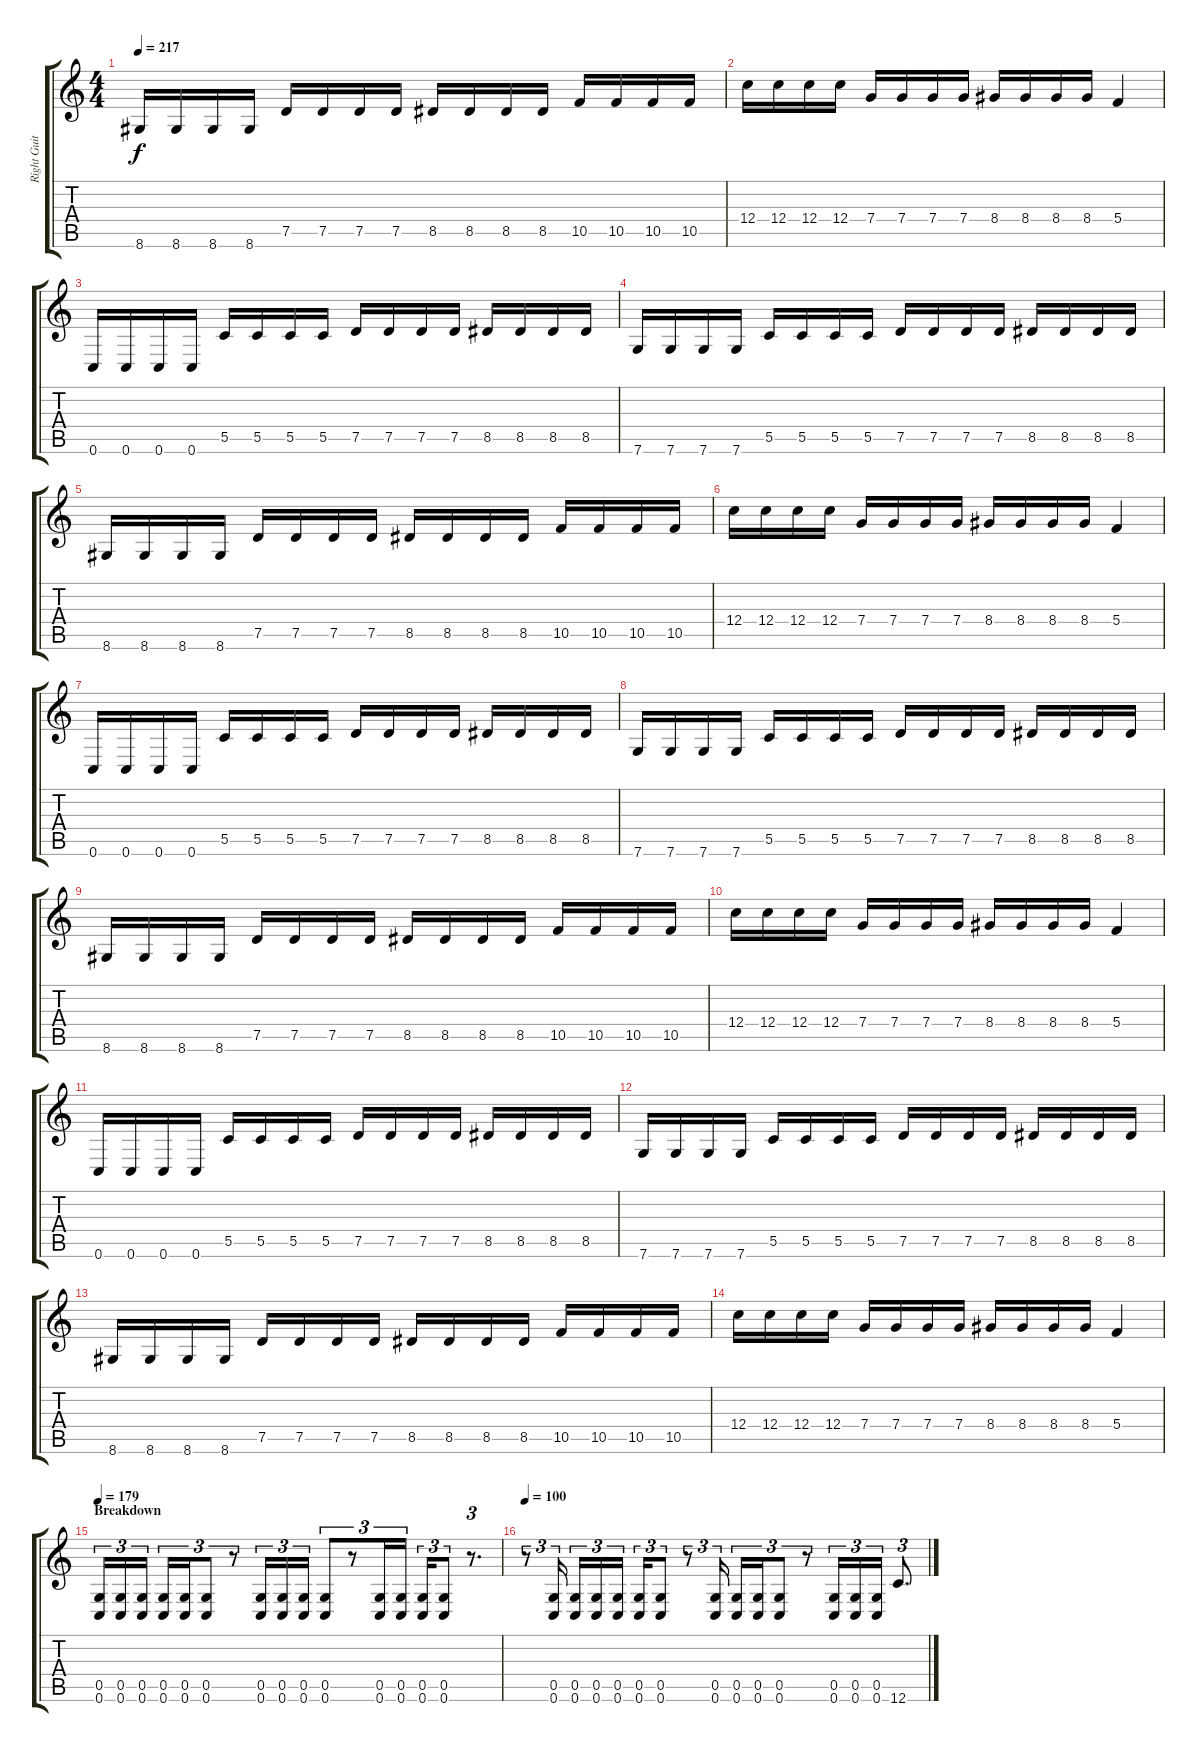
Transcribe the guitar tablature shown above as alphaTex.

\track ("Right Guitar" "Right Guit") {instrument distortionguitar}
\staff {score tabs}
\tuning (D4 A3 F3 C3 G2 C2) {hide}
\ts (4 4)
\tempo 217
\clef g2
\ks c
8.6.16{dy f} 8.6.16 8.6.16 8.6.16 7.5.16 7.5.16 7.5.16 7.5.16 8.5.16 8.5.16 8.5.16 8.5.16 10.5.16 10.5.16 10.5.16 10.5.16 |
12.4.16 12.4.16 12.4.16 12.4.16 7.4.16 7.4.16 7.4.16 7.4.16 8.4.16 8.4.16 8.4.16 8.4.16 5.4.4 |
0.6.16 0.6.16 0.6.16 0.6.16 5.5.16 5.5.16 5.5.16 5.5.16 7.5.16 7.5.16 7.5.16 7.5.16 8.5.16 8.5.16 8.5.16 8.5.16 |
7.6.16 7.6.16 7.6.16 7.6.16 5.5.16 5.5.16 5.5.16 5.5.16 7.5.16 7.5.16 7.5.16 7.5.16 8.5.16 8.5.16 8.5.16 8.5.16 |
8.6.16 8.6.16 8.6.16 8.6.16 7.5.16 7.5.16 7.5.16 7.5.16 8.5.16 8.5.16 8.5.16 8.5.16 10.5.16 10.5.16 10.5.16 10.5.16 |
12.4.16 12.4.16 12.4.16 12.4.16 7.4.16 7.4.16 7.4.16 7.4.16 8.4.16 8.4.16 8.4.16 8.4.16 5.4.4 |
0.6.16 0.6.16 0.6.16 0.6.16 5.5.16 5.5.16 5.5.16 5.5.16 7.5.16 7.5.16 7.5.16 7.5.16 8.5.16 8.5.16 8.5.16 8.5.16 |
7.6.16 7.6.16 7.6.16 7.6.16 5.5.16 5.5.16 5.5.16 5.5.16 7.5.16 7.5.16 7.5.16 7.5.16 8.5.16 8.5.16 8.5.16 8.5.16 |
8.6.16 8.6.16 8.6.16 8.6.16 7.5.16 7.5.16 7.5.16 7.5.16 8.5.16 8.5.16 8.5.16 8.5.16 10.5.16 10.5.16 10.5.16 10.5.16 |
12.4.16 12.4.16 12.4.16 12.4.16 7.4.16 7.4.16 7.4.16 7.4.16 8.4.16 8.4.16 8.4.16 8.4.16 5.4.4 |
0.6.16 0.6.16 0.6.16 0.6.16 5.5.16 5.5.16 5.5.16 5.5.16 7.5.16 7.5.16 7.5.16 7.5.16 8.5.16 8.5.16 8.5.16 8.5.16 |
7.6.16 7.6.16 7.6.16 7.6.16 5.5.16 5.5.16 5.5.16 5.5.16 7.5.16 7.5.16 7.5.16 7.5.16 8.5.16 8.5.16 8.5.16 8.5.16 |
8.6.16 8.6.16 8.6.16 8.6.16 7.5.16 7.5.16 7.5.16 7.5.16 8.5.16 8.5.16 8.5.16 8.5.16 10.5.16 10.5.16 10.5.16 10.5.16 |
12.4.16 12.4.16 12.4.16 12.4.16 7.4.16 7.4.16 7.4.16 7.4.16 8.4.16 8.4.16 8.4.16 8.4.16 5.4.4 |
\section ("" "Breakdown")
\tempo 179
(0.5 0.6).16{tu (3 2)} (0.5 0.6).16{tu (3 2)} (0.5 0.6).16{tu (3 2) beam splitsecondary} (0.5 0.6).16{tu (3 2)} (0.5 0.6).16{tu (3 2)} (0.5 0.6).8{tu (3 2)} r.8{tu (3 2)} (0.5 0.6).16{tu (3 2)} (0.5 0.6).16{tu (3 2)} (0.5 0.6).16{tu (3 2)} (0.5 0.6).8{tu (3 2)} r.8{tu (3 2)} (0.5 0.6).16{tu (3 2)} (0.5 0.6).16{tu (3 2)} (0.5 0.6).16{tu (3 2)} (0.5 0.6).8{tu (3 2)} r.8{d tu (3 2)} |
\tempo 100
r.8{tu (3 2)} (0.5 0.6).16{tu (3 2) beam splitsecondary} (0.5 0.6).16{tu (3 2)} (0.5 0.6).16{tu (3 2)} (0.5 0.6).16{tu (3 2)} (0.5 0.6).16{tu (3 2)} (0.5 0.6).8{tu (3 2)} r.8{tu (3 2)} (0.5 0.6).16{tu (3 2)} (0.5 0.6).16{tu (3 2)} (0.5 0.6).16{tu (3 2)} (0.5 0.6).8{tu (3 2)} r.8{tu (3 2)} (0.5 0.6).16{tu (3 2)} (0.5 0.6).16{tu (3 2)} (0.5 0.6).16{tu (3 2)} 12.6{ss}.8{d tu (3 2)}
